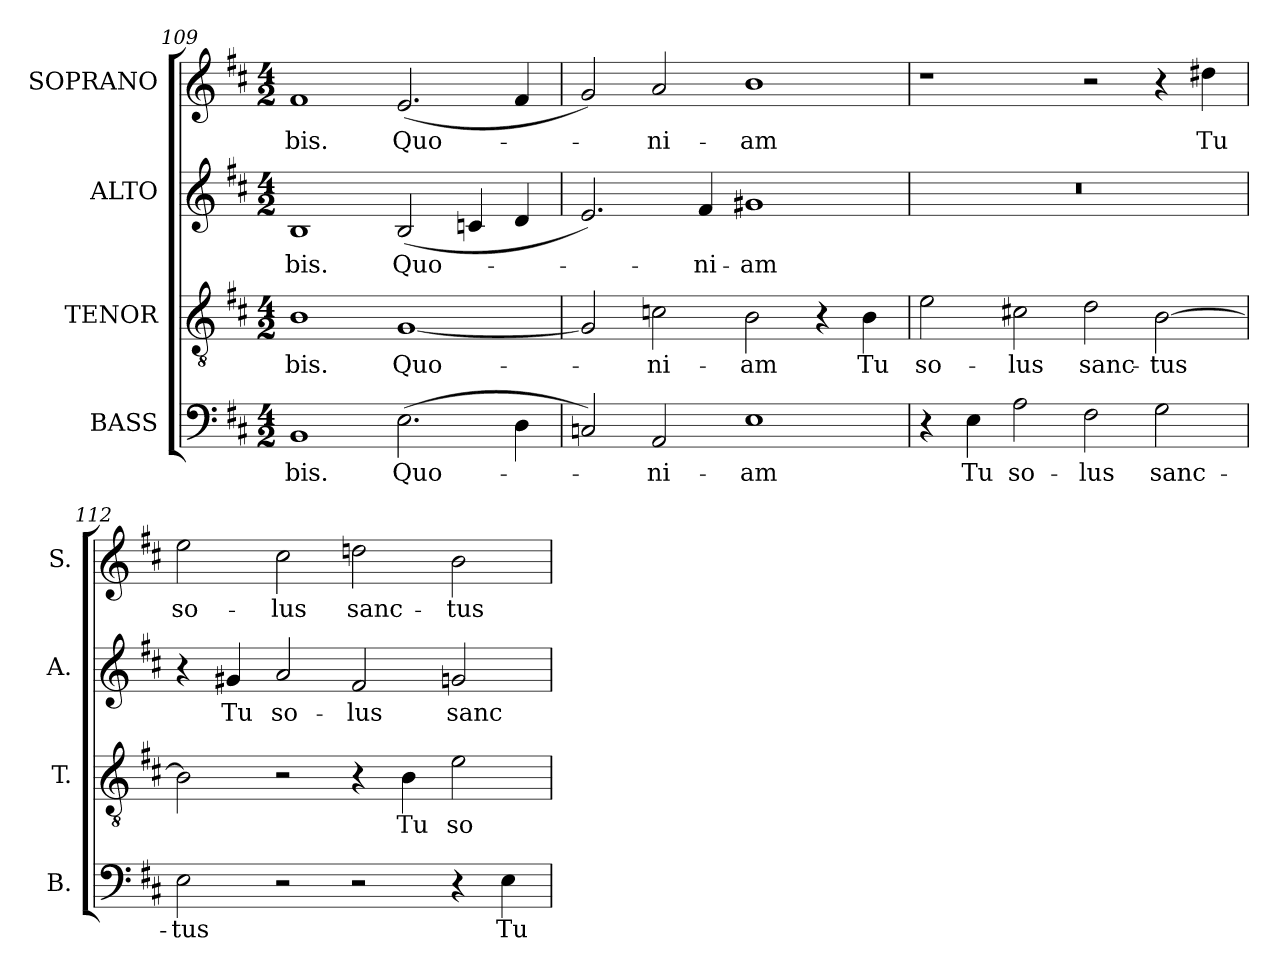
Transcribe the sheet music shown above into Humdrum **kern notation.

**kern	**text	**kern	**text	**kern	**text	**kern	**text
*part4	*part4	*part3	*part3	*part2	*part2	*part1	*part1
*staff4	*staff4	*staff3	*staff3	*staff2	*staff2	*staff1	*staff1
*I"BASS	*	*I"TENOR	*	*I"ALTO	*	*I"SOPRANO	*
*I'B.	*	*I'T.	*	*I'A.	*	*I'S.	*
*clefF4	*	*clefGv2	*	*clefG2	*	*clefG2	*
*	*	*ITrd7c12	*	*	*	*	*
*k[f#c#]	*	*k[f#c#]	*	*k[f#c#]	*	*k[f#c#]	*
*D:	*	*D:	*	*D:	*	*D:	*
*M4/2	*	*M4/2	*	*M4/2	*	*M4/2	*
=109	=109	=109	=109	=109	=109	=109	=109
!	!LO:LY:b:color=#000000	!	!	!	!	!	!
!	!	!	!LO:LY:b:color=#000000	!	!	!	!
!	!	!	!	!	!LO:LY:b:color=#000000	!	!
!	!	!	!	!	!	!	!LO:LY:b:color=#000000
1BBi	-bis.	1BBi	-bis.	1Bi	-bis.	1f#i	-bis.
!	!LO:LY:b:color=#000000	!	!	!	!	!	!
!	!	!	!LO:LY:b:color=#000000	!	!	!	!
!	!	!	!	!	!LO:LY:b:color=#000000	!	!
!	!	!	!	!	!	!	!LO:LY:b:color=#000000
(2.Ei\	Quo-	[1GGi	Quo-	(2Bi/	Quo-	(2.ei/	Quo-
.	.	.	.	4cni/	.	.	.
4Di\	.	.	.	4di/	.	4f#i/	.
=110	=110	=110	=110	=110	=110	=110	=110
2Cni/)	.	2GGi/]	.	2.ei/)	.	2gi/)	.
!	!LO:LY:b:color=#000000	!	!	!	!	!	!
!	!	!	!LO:LY:b:color=#000000	!	!	!	!
!	!	!	!	!	!	!	!LO:LY:b:color=#000000
2AAi/	-ni-	2Cni\	-ni-	.	.	2ai/	-ni-
!	!	!	!	!	!LO:LY:b:color=#000000	!	!
.	.	.	.	4f#i/	-ni-	.	.
!	!LO:LY:b:color=#000000	!	!	!	!	!	!
!	!	!	!LO:LY:b:color=#000000	!	!	!	!
!	!	!	!	!	!LO:LY:b:color=#000000	!	!
!	!	!	!	!	!	!	!LO:LY:b:color=#000000
1Ei	-am	2BBi\	-am	1g#Xi	-am	1bi	-am
.	.	4r	.	.	.	.	.
!	!	!	!LO:LY:b:color=#000000	!	!	!	!
.	.	4BBi\	Tu	.	.	.	.
!!LO:PB:g=z
=111	=111	=111	=111	=111	=111	=111	=111
!	!	!	!LO:LY:b:color=#000000	!LO:N:vis=1	!	!	!
4r	.	2Ei\	so-	0r	.	1r	.
!	!LO:LY:b:color=#000000	!	!	!	!	!	!
4Ei\	Tu	.	.	.	.	.	.
!	!LO:LY:b:color=#000000	!	!	!	!	!	!
!	!	!	!LO:LY:b:color=#000000	!	!	!	!
2Ai\	so-	2C#Xi\	-lus	.	.	.	.
!	!LO:LY:b:color=#000000	!	!	!	!	!	!
!	!	!	!LO:LY:b:color=#000000	!	!	!	!
2F#i\	-lus	2Di\	sanc-	.	.	2r	.
!	!LO:LY:b:color=#000000	!	!	!	!	!	!
!	!	!	!LO:LY:b:color=#000000	!	!	!	!
2Gi\	sanc-	[2BBi\	-tus	.	.	4r	.
!	!	!	!	!	!	!	!LO:LY:b:color=#000000
.	.	.	.	.	.	4dd#Xi\	Tu
=112	=112	=112	=112	=112	=112	=112	=112
!	!LO:LY:b:color=#000000	!	!	!	!	!	!
!	!	!	!	!	!	!	!LO:LY:b:color=#000000
2Ei\	-tus	2BBi\]	.	4r	.	2eei\	so-
!	!	!	!	!	!LO:LY:b:color=#000000	!	!
.	.	.	.	4g#Xi/	Tu	.	.
!	!	!	!	!	!LO:LY:b:color=#000000	!	!
!	!	!	!	!	!	!	!LO:LY:b:color=#000000
2r	.	2r	.	2ai/	so-	2cc#i\	-lus
!	!	!	!	!	!LO:LY:b:color=#000000	!	!
!	!	!	!	!	!	!	!LO:LY:b:color=#000000
2r	.	4r	.	2f#i/	-lus	2ddni\	sanc-
!	!	!	!LO:LY:b:color=#000000	!	!	!	!
.	.	4BBi\	Tu	.	.	.	.
!	!	!	!LO:LY:b:color=#000000	!	!	!	!
!	!	!	!	!	!LO:LY:b:color=#000000	!	!
!	!	!	!	!	!	!	!LO:LY:b:color=#000000
4r	.	2Ei\	so-	2gni/	sanc-	2bi\	-tus
!	!LO:LY:b:color=#000000	!	!	!	!	!	!
4Ei\	Tu	.	.	.	.	.	.
=	=	=	=	=	=	=	=
*-	*-	*-	*-	*-	*-	*-	*-
